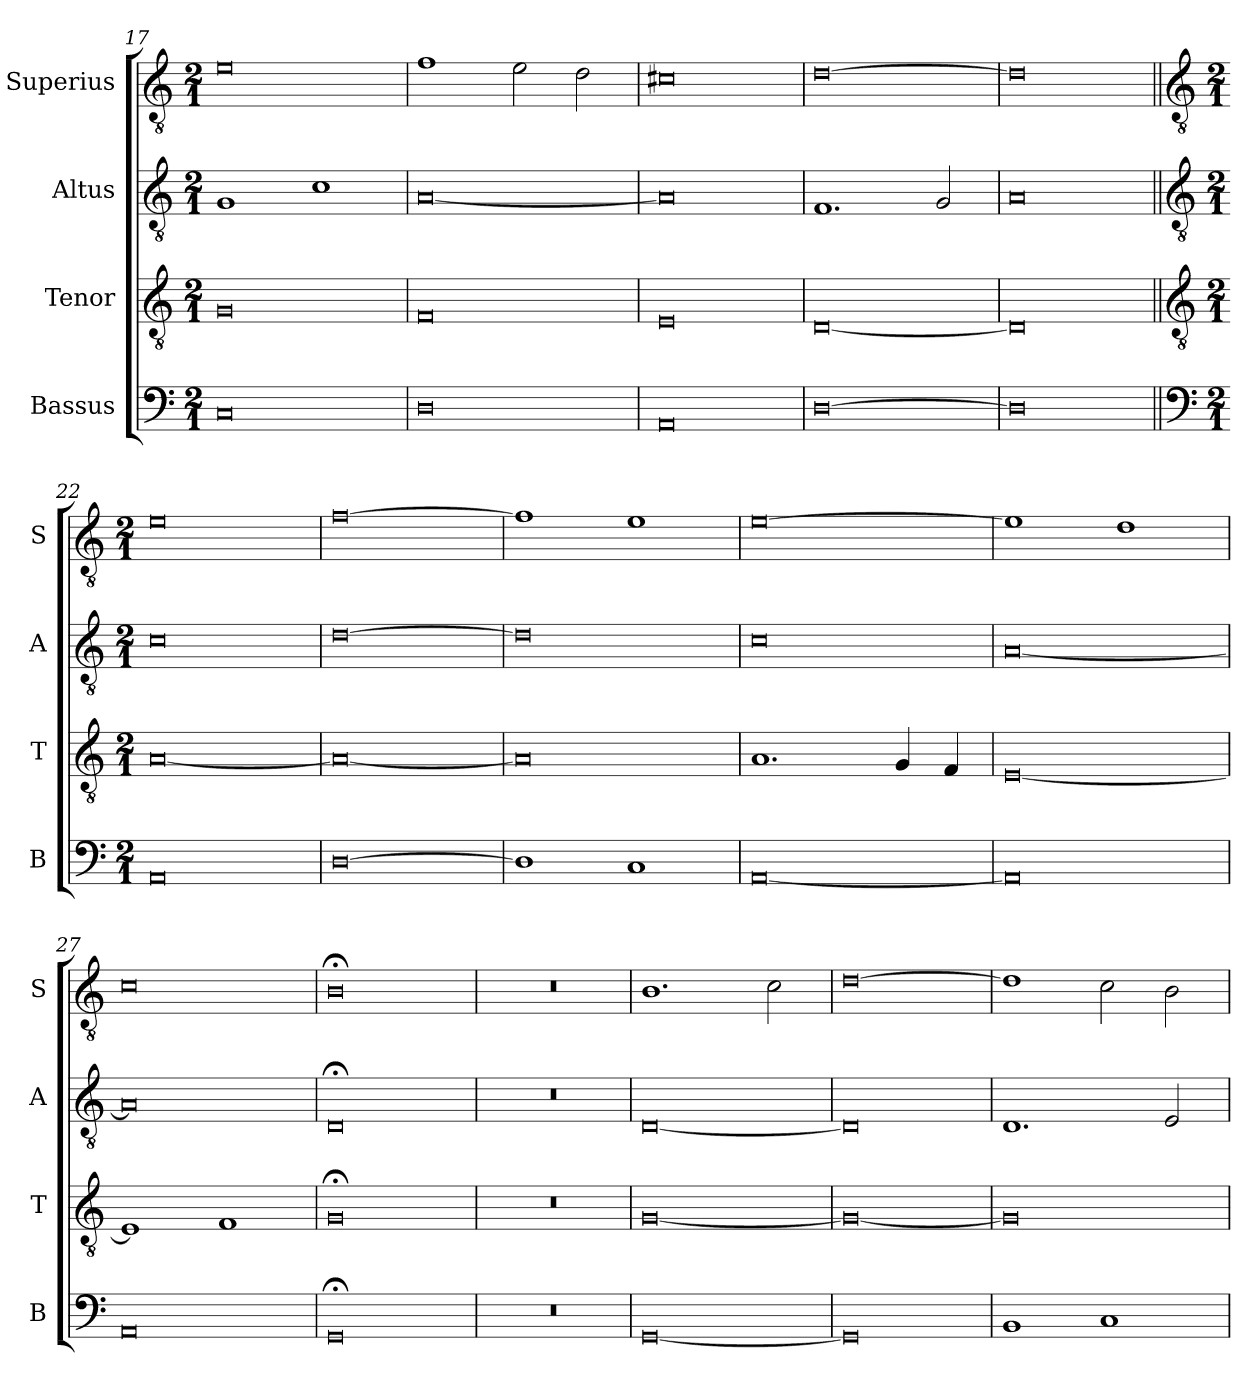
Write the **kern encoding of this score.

**kern	**kern	**kern	**kern
*part4	*part3	*part2	*part1
*staff4	*staff3	*staff2	*staff1
*I"Bassus	*I"Tenor	*I"Altus	*I"Superius
*I'B	*I'T	*I'A	*I'S
*clefF4	*clefGv2	*clefGv2	*clefGv2
*k[]	*k[]	*k[]	*k[]
*M2/1	*M2/1	*M2/1	*M2/1
=17	=17	=17	=17
0C	0G	1G	0e
.	.	1c	.
=18	=18	=18	=18
0D	0F	[0A	1f
.	.	.	2e\
.	.	.	2d\
=19	=19	=19	=19
0AA	0E	0A]	0c#X
=20	=20	=20	=20
[0D	[0D	1.F	[0d
.	.	2G/	.
=21	=21	=21	=21
0D]	0D]	0A	0d]
!!LO:LB:g=z
=22||	=22||	=22||	=22||
*clefF4	*clefGv2	*clefGv2	*clefGv2
*k[]	*k[]	*k[]	*k[]
*M2/1	*M2/1	*M2/1	*M2/1
0AA	[0A	0c	0e
=23	=23	=23	=23
[0D	0A_	[0d	[0f
=24	=24	=24	=24
1D]	0A]	0d]	1f]
1C	.	.	1e
=25	=25	=25	=25
[0AA	1.A	0c	[0e
.	4G/	.	.
.	4F/	.	.
=26	=26	=26	=26
0AA]	[0E	[0A	1e]
.	.	.	1d
=27	=27	=27	=27
0AA	1E]	0A]	0c
.	1F	.	.
=28	=28	=28	=28
0GG;<	0G;<	0D;<	0B;<
=29	=29	=29	=29
0r	0r	0r	0r
=30	=30	=30	=30
[0GG	[0G	[0D	1.B
.	.	.	2c\
=31	=31	=31	=31
0GG]	0G_	0D]	[0d
=32	=32	=32	=32
1BB	0G]	1.D	1d]
1C	.	.	2c\
.	.	2E/	2B\
=	=	=	=
*-	*-	*-	*-
